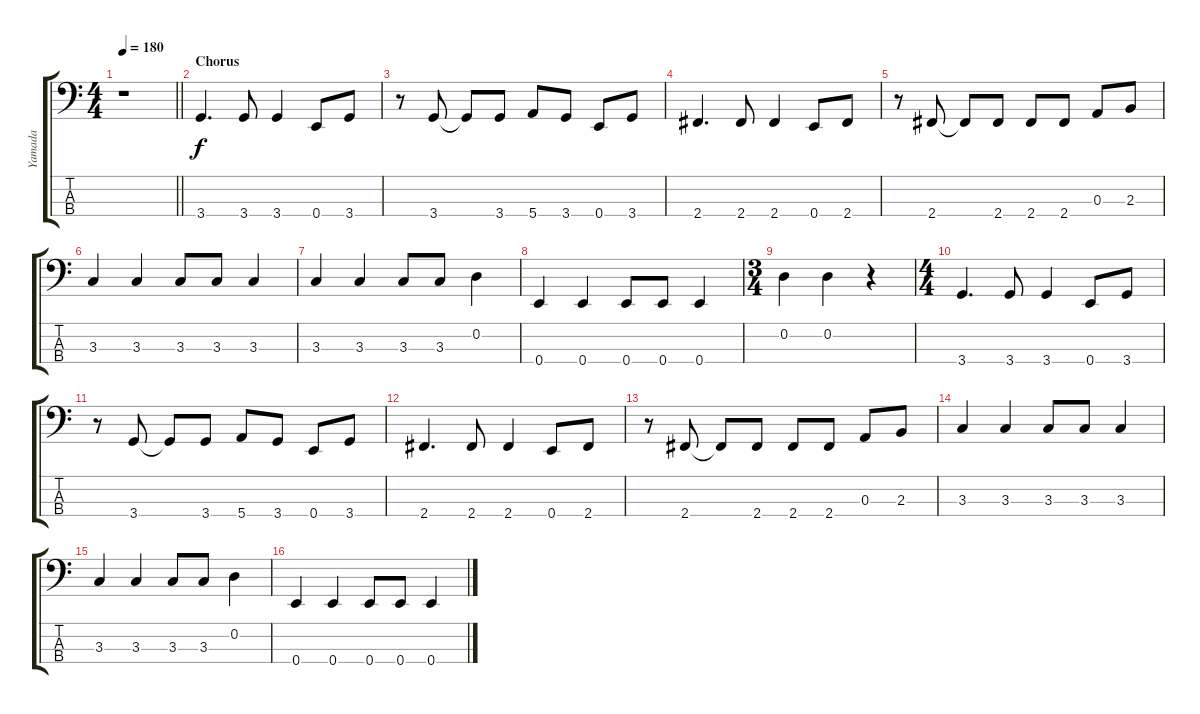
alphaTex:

\track ("Yamada" "Yamada") {instrument electricbassfinger}
\staff {score tabs}
\tuning (G2 D2 A1 E1) {hide}
\ts (4 4)
\tempo 180
\clef f4
\barLineRight lightlight
\ks c
r.1{dy f} |
\section ("" "Chorus")
3.4.4{d} 3.4.8 3.4.4 0.4.8 3.4.8 |
r.8 3.4.8 3.4{t}.8 3.4.8 5.4.8 3.4.8 0.4.8 3.4.8 |
2.4.4{d} 2.4.8 2.4.4 0.4.8 2.4.8 |
r.8 2.4.8 2.4{t}.8 2.4.8 2.4.8 2.4.8 0.3.8 2.3.8 |
3.3.4 3.3.4 3.3.8 3.3.8 3.3.4 |
3.3.4 3.3.4 3.3.8 3.3.8 0.2.4 |
0.4.4 0.4.4 0.4.8 0.4.8 0.4.4 |
\ts (3 4)
0.2.4 0.2.4 r.4 |
\ts (4 4)
3.4.4{d} 3.4.8 3.4.4 0.4.8 3.4.8 |
r.8 3.4.8 3.4{t}.8 3.4.8 5.4.8 3.4.8 0.4.8 3.4.8 |
2.4.4{d} 2.4.8 2.4.4 0.4.8 2.4.8 |
r.8 2.4.8 2.4{t}.8 2.4.8 2.4.8 2.4.8 0.3.8 2.3.8 |
3.3.4 3.3.4 3.3.8 3.3.8 3.3.4 |
3.3.4 3.3.4 3.3.8 3.3.8 0.2.4 |
0.4.4 0.4.4 0.4.8 0.4.8 0.4.4
